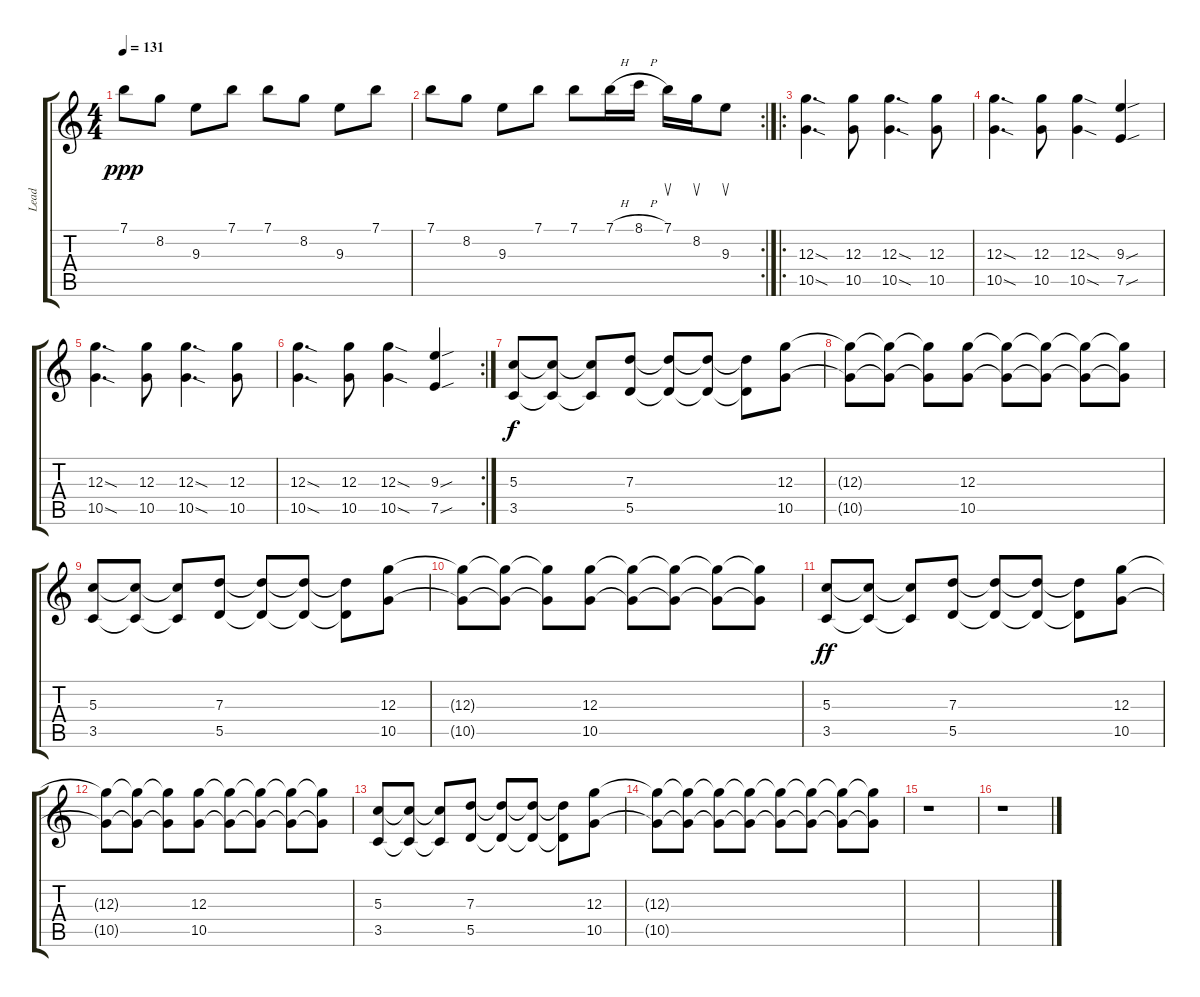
\track ("Lead" "Lead") {instrument overdrivenguitar}
\staff {score tabs}
\tuning (E4 B3 G3 D3 A2 E2) {hide}
\ts (4 4)
\tempo 131
\clef g2
\ks c
7.1.8{dy ppp} 8.2.8 9.3.8 7.1.8 7.1.8 8.2.8 9.3.8 7.1.8 |
\rc 2
7.1.8 8.2.8 9.3.8 7.1.8 7.1.8 7.1{h}.16 8.1{h}.16 7.1.16{su} 8.2.16{su} 9.3.8{su} |
\ro
(12.3{sod} 10.5{sod}).4{d} (12.3 10.5).8 (12.3{sod} 10.5{sod}).4{d} (12.3 10.5).8 |
(12.3{sod} 10.5{sod}).4{d} (12.3 10.5).8 (12.3{sod} 10.5{sod}).4 (9.3{sou} 7.5{sou}).4 |
(12.3{sod} 10.5{sod}).4{d} (12.3 10.5).8 (12.3{sod} 10.5{sod}).4{d} (12.3 10.5).8 |
\rc 2
(12.3{sod} 10.5{sod}).4{d} (12.3 10.5).8 (12.3{sod} 10.5{sod}).4 (9.3{sou} 7.5{sou}).4 |
(5.3 3.5).8{dy f} (5.3{t} 3.5{t}).8 (5.3{t} 3.5{t}).8 (7.3 5.5).8 (7.3{t} 5.5{t}).8 (7.3{t} 5.5{t}).8 (7.3{t} 5.5{t}).8 (12.3 10.5).8 |
(12.3{t} 10.5{t}).8 (12.3{t} 10.5{t}).8 (12.3{t} 10.5{t}).8 (12.3 10.5).8 (12.3{t} 10.5{t}).8 (12.3{t} 10.5{t}).8 (12.3{t} 10.5{t}).8 (12.3{t} 10.5{t}).8 |
(5.3 3.5).8 (5.3{t} 3.5{t}).8 (5.3{t} 3.5{t}).8 (7.3 5.5).8 (7.3{t} 5.5{t}).8 (7.3{t} 5.5{t}).8 (7.3{t} 5.5{t}).8 (12.3 10.5).8 |
(12.3{t} 10.5{t}).8 (12.3{t} 10.5{t}).8 (12.3{t} 10.5{t}).8 (12.3 10.5).8 (12.3{t} 10.5{t}).8 (12.3{t} 10.5{t}).8 (12.3{t} 10.5{t}).8 (12.3{t} 10.5{t}).8 |
(5.3 3.5).8{dy ff} (5.3{t} 3.5{t}).8 (5.3{t} 3.5{t}).8 (7.3 5.5).8 (7.3{t} 5.5{t}).8 (7.3{t} 5.5{t}).8 (7.3{t} 5.5{t}).8 (12.3 10.5).8 |
(12.3{t} 10.5{t}).8 (12.3{t} 10.5{t}).8 (12.3{t} 10.5{t}).8 (12.3 10.5).8 (12.3{t} 10.5{t}).8 (12.3{t} 10.5{t}).8 (12.3{t} 10.5{t}).8 (12.3{t} 10.5{t}).8 |
(5.3 3.5).8 (5.3{t} 3.5{t}).8 (5.3{t} 3.5{t}).8 (7.3 5.5).8 (7.3{t} 5.5{t}).8 (7.3{t} 5.5{t}).8 (7.3{t} 5.5{t}).8 (12.3 10.5).8 |
(12.3{t} 10.5{t}).8 (12.3{t} 10.5{t}).8 (12.3{t} 10.5{t}).8 (12.3{t} 10.5{t}).8 (12.3{t} 10.5{t}).8 (12.3{t} 10.5{t}).8 (12.3{t} 10.5{t}).8 (12.3{t} 10.5{t}).8 |
r.1 |
r.1
